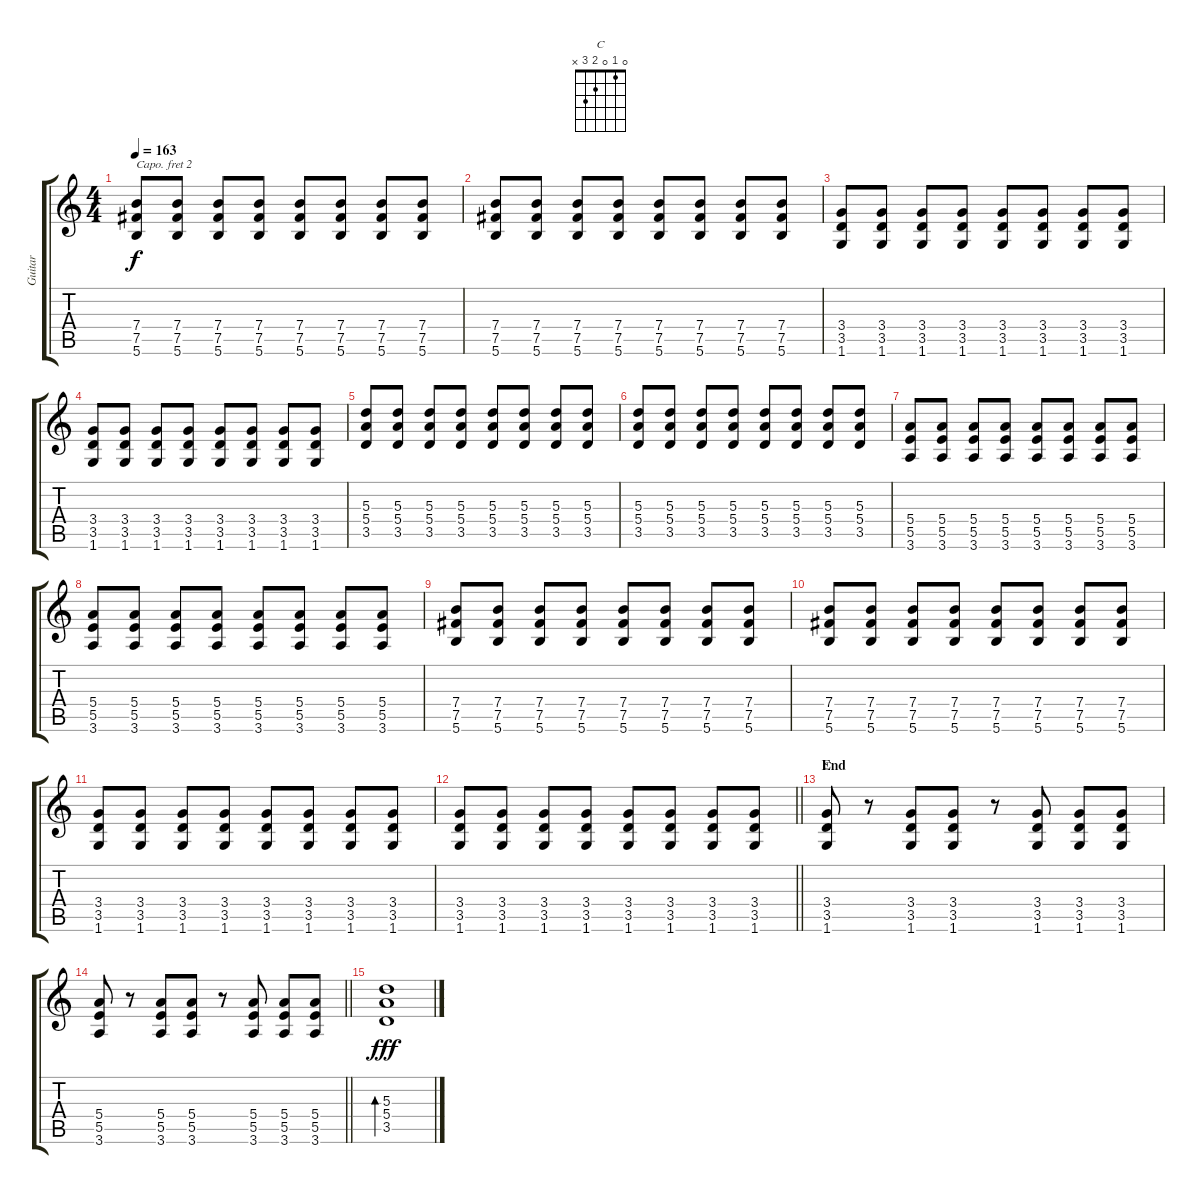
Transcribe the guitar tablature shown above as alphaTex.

\track ("Guitar" "Guitar") {instrument overdrivenguitar}
\staff {score tabs}
\capo 2
\tuning (E4 B3 G3 D3 A2 E2) {hide}
\chord ("C" 0 1 0 2 3 x)
\ts (4 4)
\tempo 163
\clef g2
\ks c
(7.4 7.5 5.6).8{dy f} (7.4 7.5 5.6).8 (7.4 7.5 5.6).8 (7.4 7.5 5.6).8 (7.4 7.5 5.6).8 (7.4 7.5 5.6).8 (7.4 7.5 5.6).8 (7.4 7.5 5.6).8 |
(7.4 7.5 5.6).8 (7.4 7.5 5.6).8 (7.4 7.5 5.6).8 (7.4 7.5 5.6).8 (7.4 7.5 5.6).8 (7.4 7.5 5.6).8 (7.4 7.5 5.6).8 (7.4 7.5 5.6).8 |
(3.4 3.5 1.6).8 (3.4 3.5 1.6).8 (3.4 3.5 1.6).8 (3.4 3.5 1.6).8 (3.4 3.5 1.6).8 (3.4 3.5 1.6).8 (3.4 3.5 1.6).8 (3.4 3.5 1.6).8 |
(3.4 3.5 1.6).8 (3.4 3.5 1.6).8 (3.4 3.5 1.6).8 (3.4 3.5 1.6).8 (3.4 3.5 1.6).8 (3.4 3.5 1.6).8 (3.4 3.5 1.6).8 (3.4 3.5 1.6).8 |
(5.3 5.4 3.5).8 (5.3 5.4 3.5).8 (5.3 5.4 3.5).8 (5.3 5.4 3.5).8 (5.3 5.4 3.5).8 (5.3 5.4 3.5).8 (5.3 5.4 3.5).8 (5.3 5.4 3.5).8 |
(5.3 5.4 3.5).8 (5.3 5.4 3.5).8 (5.3 5.4 3.5).8 (5.3 5.4 3.5).8 (5.3 5.4 3.5).8 (5.3 5.4 3.5).8 (5.3 5.4 3.5).8 (5.3 5.4 3.5).8 |
(5.4 5.5 3.6).8 (5.4 5.5 3.6).8 (5.4 5.5 3.6).8 (5.4 5.5 3.6).8 (5.4 5.5 3.6).8 (5.4 5.5 3.6).8 (5.4 5.5 3.6).8 (5.4 5.5 3.6).8 |
(5.4 5.5 3.6).8 (5.4 5.5 3.6).8 (5.4 5.5 3.6).8 (5.4 5.5 3.6).8 (5.4 5.5 3.6).8 (5.4 5.5 3.6).8 (5.4 5.5 3.6).8 (5.4 5.5 3.6).8 |
(7.4 7.5 5.6).8 (7.4 7.5 5.6).8 (7.4 7.5 5.6).8 (7.4 7.5 5.6).8 (7.4 7.5 5.6).8 (7.4 7.5 5.6).8 (7.4 7.5 5.6).8 (7.4 7.5 5.6).8 |
(7.4 7.5 5.6).8 (7.4 7.5 5.6).8 (7.4 7.5 5.6).8 (7.4 7.5 5.6).8 (7.4 7.5 5.6).8 (7.4 7.5 5.6).8 (7.4 7.5 5.6).8 (7.4 7.5 5.6).8 |
(3.4 3.5 1.6).8 (3.4 3.5 1.6).8 (3.4 3.5 1.6).8 (3.4 3.5 1.6).8 (3.4 3.5 1.6).8 (3.4 3.5 1.6).8 (3.4 3.5 1.6).8 (3.4 3.5 1.6).8 |
\barLineRight lightlight
(3.4 3.5 1.6).8 (3.4 3.5 1.6).8 (3.4 3.5 1.6).8 (3.4 3.5 1.6).8 (3.4 3.5 1.6).8 (3.4 3.5 1.6).8 (3.4 3.5 1.6).8 (3.4 3.5 1.6).8 |
\section ("" "End")
(3.4 3.5 1.6).8{ch "C"} r.8 (3.4 3.5 1.6).8 (3.4 3.5 1.6).8 r.8 (3.4 3.5 1.6).8 (3.4 3.5 1.6).8 (3.4 3.5 1.6).8 |
\barLineRight lightlight
(5.4 5.5 3.6).8 r.8 (5.4 5.5 3.6).8 (5.4 5.5 3.6).8 r.8 (5.4 5.5 3.6).8 (5.4 5.5 3.6).8 (5.4 5.5 3.6).8 |
(5.3 5.4 3.5).1{bd 240 dy fff}
